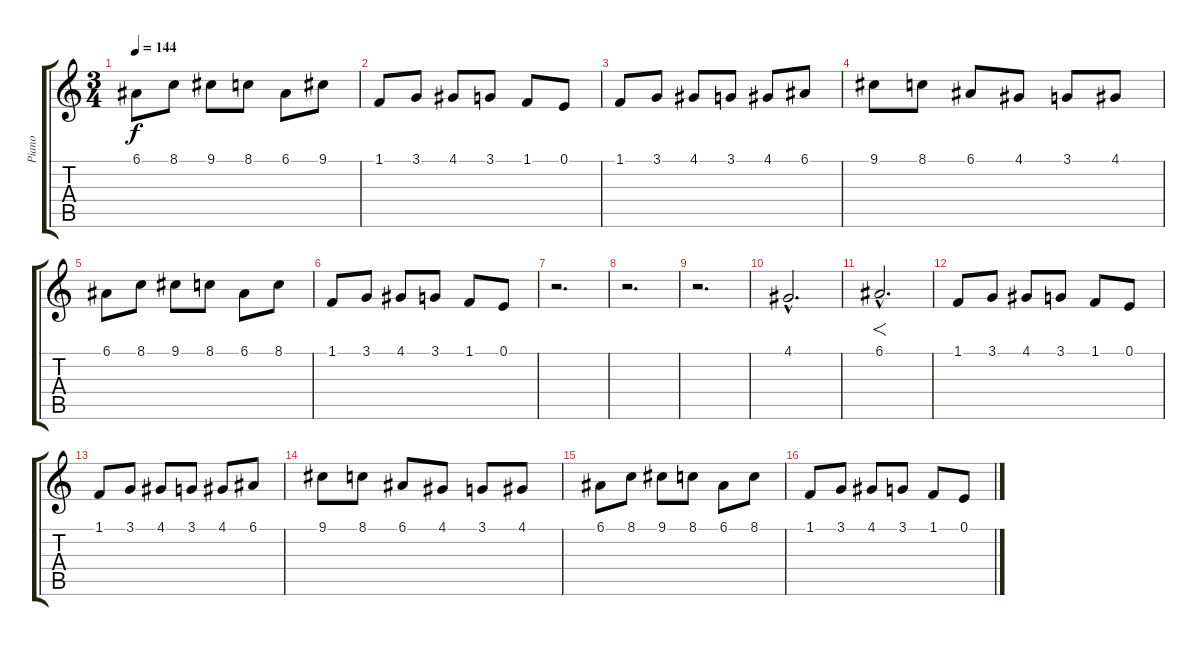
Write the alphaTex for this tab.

\track ("Piano" "Piano") {instrument acousticgrandpiano}
\staff {score tabs}
\tuning (E4 B3 G3 D3 A2 E2) {hide}
\ts (3 4)
\tempo 144
\clef g2
\ks c
6.1.8{dy f} 8.1.8 9.1.8 8.1.8 6.1.8 9.1.8 |
1.1.8 3.1.8 4.1.8 3.1.8 1.1.8 0.1.8 |
1.1.8 3.1.8 4.1.8 3.1.8 4.1.8 6.1.8 |
9.1.8 8.1.8 6.1.8 4.1.8 3.1.8 4.1.8 |
6.1.8 8.1.8 9.1.8 8.1.8 6.1.8 8.1.8 |
1.1.8 3.1.8 4.1.8 3.1.8 1.1.8 0.1.8 |
r.2{d} |
r.2{d} |
r.2{d} |
4.1{hac}.2{d} |
6.1{hac}.2{f d} |
1.1.8 3.1.8 4.1.8 3.1.8 1.1.8 0.1.8 |
1.1.8 3.1.8 4.1.8 3.1.8 4.1.8 6.1.8 |
9.1.8 8.1.8 6.1.8 4.1.8 3.1.8 4.1.8 |
6.1.8 8.1.8 9.1.8 8.1.8 6.1.8 8.1.8 |
1.1.8 3.1.8 4.1.8 3.1.8 1.1.8 0.1.8
